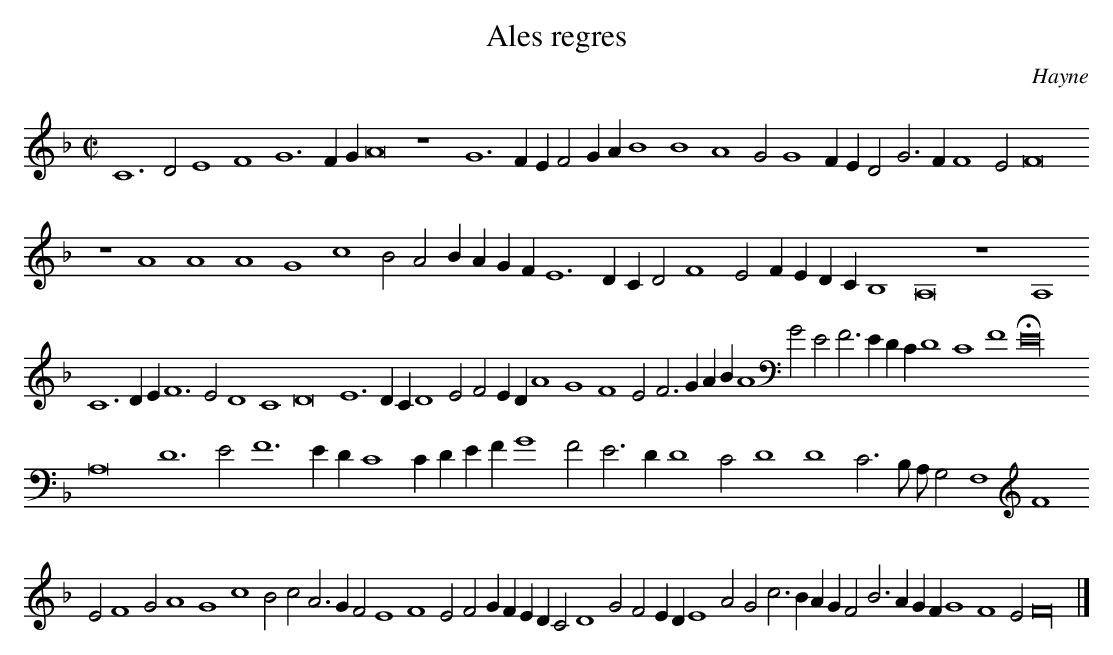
X:1
T:Ales regres
C: Hayne
M:C|
L:1/2
K:F
C3 D E2 F2 G3 F/ G/ A4 z2 G3 F/ E/ F G/ A/ B2 B2 A2 G G2 F/ E/ D G > F F2 E F4
z2 A2 A2 A2 G2 c2 B A B/ A/ G/ F/ E3 D/ C/ D F2 E F/ E/ D/ C/ B,2 A,4 z2 A,2
C3 D/ E/ F3 E D2 C2 D4 E3 D/ C/ D2 E F E/ D/ A2 G2 F2 E F > G A/ B/ A2 G E F > E D/ C/ D2 C2 F2 HE8
A,4 D3 E F3 E/ D/ C2 C/ D/ E/ F/ G2 F E > D D2 C D2 D2 C3/2 B,// A,// G, F,2 F2
E F2 G A2 G2 c2 B c A > G F E2 F2 E F G/ F/ E/ D/ C D2 G F E/ D/ E2 A G c > B A/ G/ F B > A G/ F/ G2 F2 E F8 |]
